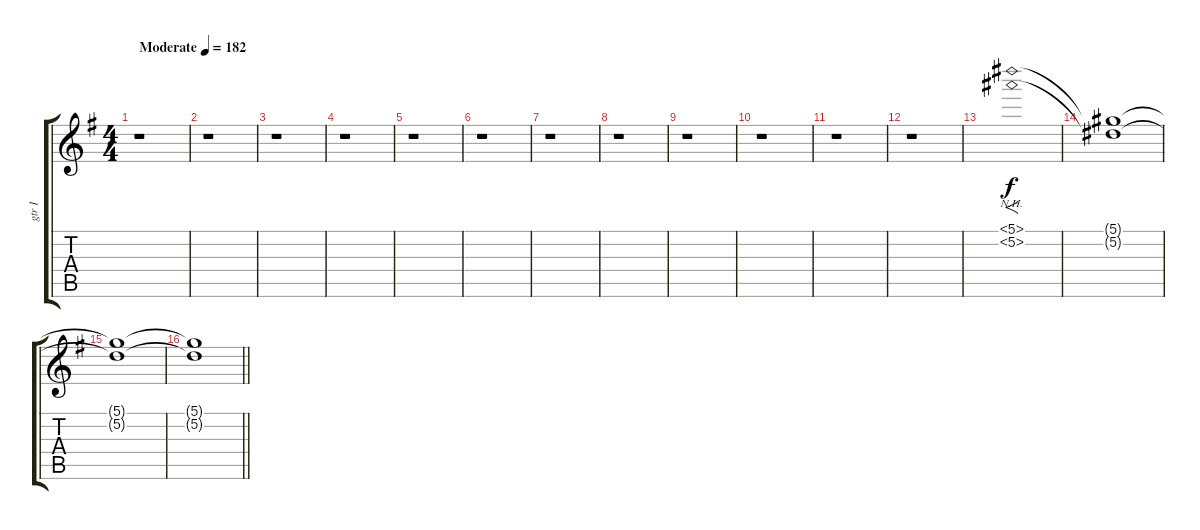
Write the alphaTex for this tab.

\track ("gtr I" "gtr I") {instrument distortionguitar}
\staff {score tabs}
\tuning (Eb4 Bb3 Gb3 Db3 Ab2 Eb2) {hide}
\ts (4 4)
\tempo (182 "Moderate")
\clef g2
\ks g
r.1{dy f instrument distortionguitar} |
r.1 |
r.1 |
r.1 |
r.1 |
r.1 |
r.1 |
r.1 |
r.1 |
r.1 |
r.1 |
r.1 |
(5.1{nh} 5.2{nh}).1{f} |
(5.1{t} 5.2{t}).1 |
(5.1{t} 5.2{t}).1 |
\barLineRight lightlight
(5.1{t} 5.2{t}).1
